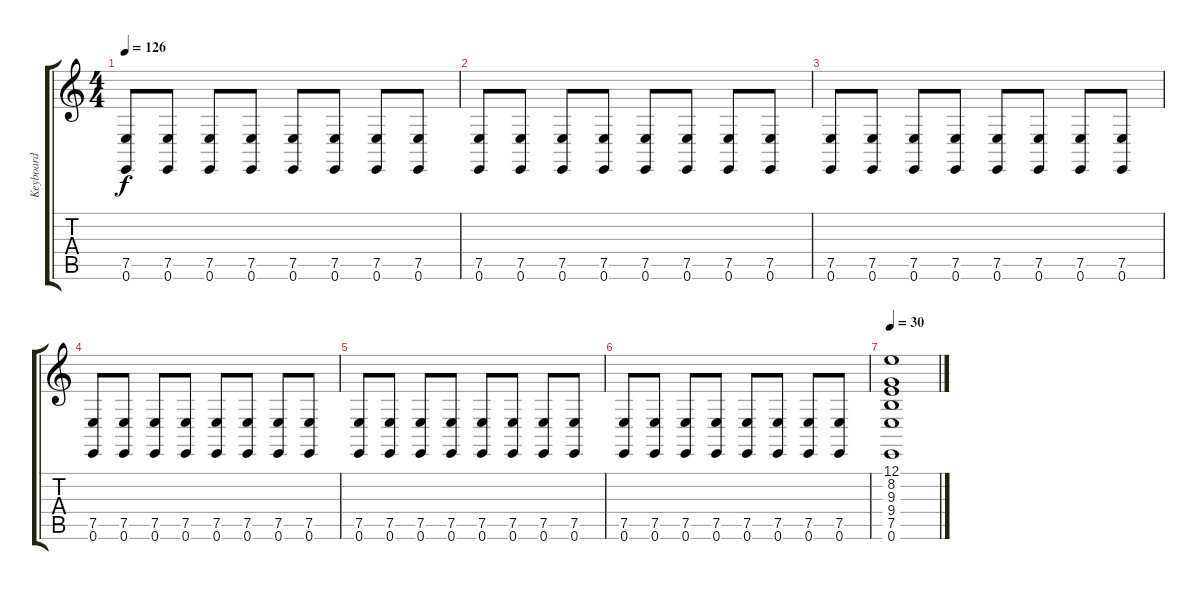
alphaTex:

\track ("Keyboard" "Keyboard") {instrument lead1square}
\staff {score tabs}
\tuning (E4 B3 G3 D3 A2 E2) {hide}
\ts (4 4)
\tempo 126
\clef g2
\ks c
(7.5 0.6).8{dy f} (7.5 0.6).8 (7.5 0.6).8 (7.5 0.6).8 (7.5 0.6).8 (7.5 0.6).8 (7.5 0.6).8 (7.5 0.6).8 |
(7.5 0.6).8 (7.5 0.6).8 (7.5 0.6).8 (7.5 0.6).8 (7.5 0.6).8 (7.5 0.6).8 (7.5 0.6).8 (7.5 0.6).8 |
(7.5 0.6).8 (7.5 0.6).8 (7.5 0.6).8 (7.5 0.6).8 (7.5 0.6).8 (7.5 0.6).8 (7.5 0.6).8 (7.5 0.6).8 |
(7.5 0.6).8 (7.5 0.6).8 (7.5 0.6).8 (7.5 0.6).8 (7.5 0.6).8 (7.5 0.6).8 (7.5 0.6).8 (7.5 0.6).8 |
(7.5 0.6).8 (7.5 0.6).8 (7.5 0.6).8 (7.5 0.6).8 (7.5 0.6).8 (7.5 0.6).8 (7.5 0.6).8 (7.5 0.6).8 |
(7.5 0.6).8 (7.5 0.6).8 (7.5 0.6).8 (7.5 0.6).8 (7.5 0.6).8 (7.5 0.6).8 (7.5 0.6).8 (7.5 0.6).8 |
\tempo 30
(12.1 8.2 9.3 9.4 7.5 0.6).1{volume 0}
